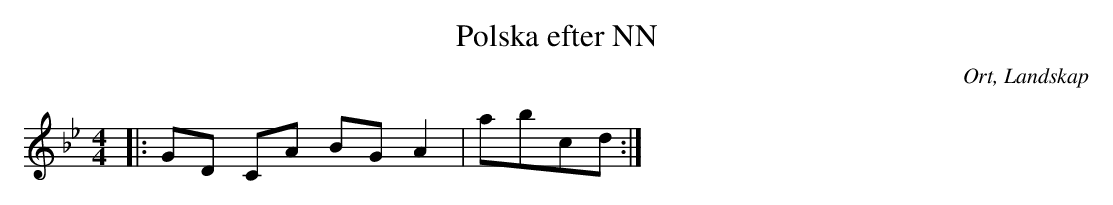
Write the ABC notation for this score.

X:1
T:Polska efter NN
O:Ort, Landskap
M:4/4
L:1/8
K:Gm
|: GD CA BG A2 | abcd :|
